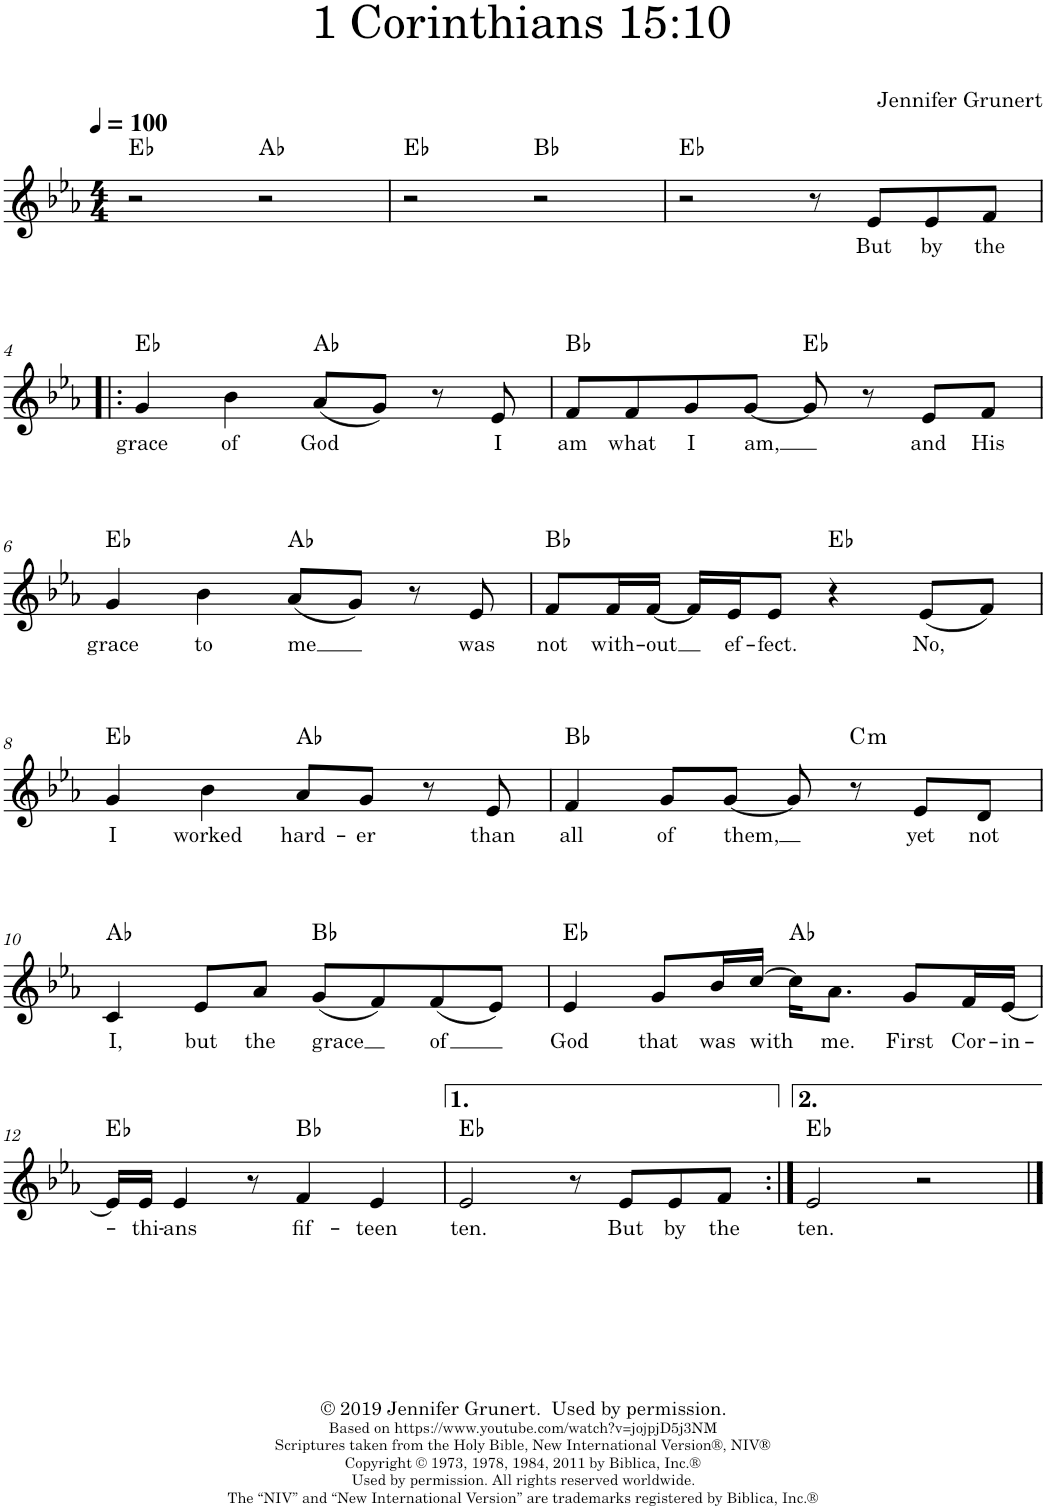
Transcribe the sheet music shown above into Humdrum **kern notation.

**kern	**text	**harte
*part1	*part1	*part1
*staff1	*staff1	*
*I"Piano	*	*
*I'Pno.	*	*
*clefG2	*	*
*k[b-e-a-]	*	*
*M4/4	*	*
*MM100	*	*
=1	=1	=1
2r	.	Eb:maj
2r	.	Ab:maj
=2	=2	=2
2r	.	Eb:maj
2r	.	Bb:maj
=3	=3	=3
2r	.	Eb:maj
8r	.	.
!	!LO:LY:b	!
8e-/L	But	.
!	!LO:LY:b	!
8e-/	by	.
!	!LO:LY:b	!
8f/J	the	.
!!LO:LB:g=z
=4!|:	=4!|:	=4!|:
!	!LO:LY:b	!
4g/	grace	Eb:maj
!	!LO:LY:b	!
4b-\	of	.
!	!LO:LY:b	!
(8a-/L	God	Ab:maj
8g/J)	.	.
8r	.	.
!	!LO:LY:b	!
8e-/	I	.
=5	=5	=5
!	!LO:LY:b	!
8f/L	am	Bb:maj
!	!LO:LY:b	!
8f/	what	.
!	!LO:LY:b	!
8g/	I	.
!	!LO:LY:b	!
[8g/J	am,	.
8g/]	.	Eb:maj
8r	.	.
!	!LO:LY:b	!
8e-/L	and	.
!	!LO:LY:b	!
8f/J	His	.
!!LO:LB:g=z
=6	=6	=6
!	!LO:LY:b	!
4g/	grace	Eb:maj
!	!LO:LY:b	!
4b-\	to	.
!	!LO:LY:b	!
(8a-/L	me	Ab:maj
8g/J)	.	.
8r	.	.
!	!LO:LY:b	!
8e-/	was	.
=7	=7	=7
!	!LO:LY:b	!
8f/L	not	Bb:maj
!	!LO:LY:b	!
16f/L	with-	.
!	!LO:LY:b	!
[16f/JJ	-out	.
16f/LL]	.	.
!	!LO:LY:b	!
16e-/J	ef-	.
!	!LO:LY:b	!
8e-/J	-fect.	.
4r	.	Eb:maj
!	!LO:LY:b	!
(8e-/L	No,	.
8f/J)	.	.
!!LO:LB:g=z
=8	=8	=8
!	!LO:LY:b	!
4g/	I	Eb:maj
!	!LO:LY:b	!
4b-\	worked	.
!	!LO:LY:b	!
8a-/L	hard-	Ab:maj
!	!LO:LY:b	!
8g/J	-er	.
8r	.	.
!	!LO:LY:b	!
8e-/	than	.
=9	=9	=9
!	!LO:LY:b	!
4f/	all	Bb:maj
!	!LO:LY:b	!
8g/L	of	.
!	!LO:LY:b	!
[8g/J	them,	.
8g/]	.	.
!	!	!LO:H:kt=m
8r	.	C:min
!	!LO:LY:b	!
8e-/L	yet	.
!	!LO:LY:b	!
8d/J	not	.
!!LO:LB:g=z
=10	=10	=10
!	!LO:LY:b	!
4c/	I,	Ab:maj
!	!LO:LY:b	!
8e-/L	but	.
!	!LO:LY:b	!
8a-/J	the	.
!	!LO:LY:b	!
(8g/L	grace	Bb:maj
8f/)	.	.
!	!LO:LY:b	!
(8f/	of	.
8e-/J)	.	.
=11	=11	=11
!	!LO:LY:b	!
4e-/	God	Eb:maj
!	!LO:LY:b	!
8g/L	that	.
!	!LO:LY:b	!
16b-/L	was	.
!	!LO:LY:b	!
[16cc/JJ	with	.
16cc\KL]	.	Ab:maj
!	!LO:LY:b	!
8.a-\J	me.	.
!	!LO:LY:b	!
8g/L	First	.
!	!LO:LY:b	!
16f/L	Cor-	.
!	!LO:LY:b	!
[16e-/JJ	-in-	.
!!LO:LB:g=z
=12	=12	=12
16e-/LL]	.	Eb:maj
!	!LO:LY:b	!
16e-/JJ	-thi-	.
!	!LO:LY:b	!
4e-/	-ans	.
8r	.	.
!	!LO:LY:b	!
4f/	fif-	Bb:maj
!	!LO:LY:b	!
4e-/	-teen	.
=13	=13	=13
!	!LO:LY:b	!
2e-/	ten.	Eb:maj
8r	.	.
!	!LO:LY:b	!
8e-/L	But	.
!	!LO:LY:b	!
8e-/	by	.
!	!LO:LY:b	!
8f/J	the	.
=14:|!	=14:|!	=14:|!
!	!LO:LY:b	!
2e-/	ten.	Eb:maj
2r	.	.
==	==	==
*-	*-	*-
